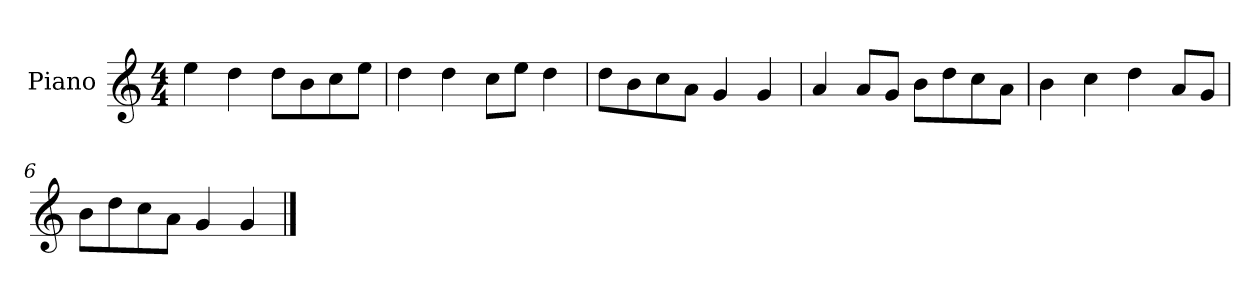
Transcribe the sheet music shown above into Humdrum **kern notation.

**kern
*part1
*staff1
*I"Piano
*I'P-no
*clefG2
*k[]
*M4/4
*MM90
=1
4ee\
4dd\
8dd\L
8b\
8cc\
8ee\J
=2
4dd\
4dd\
8cc\L
8ee\J
4dd\
=3
8dd\L
8b\
8cc\
8a\J
4g/
4g/
=4
4a/
8a/L
8g/J
8b\L
8dd\
8cc\
8a\J
=5
4b\
4cc\
4dd\
8a/L
8g/J
=6
8b\L
8dd\
8cc\
8a\J
4g/
4g/
==
*-
